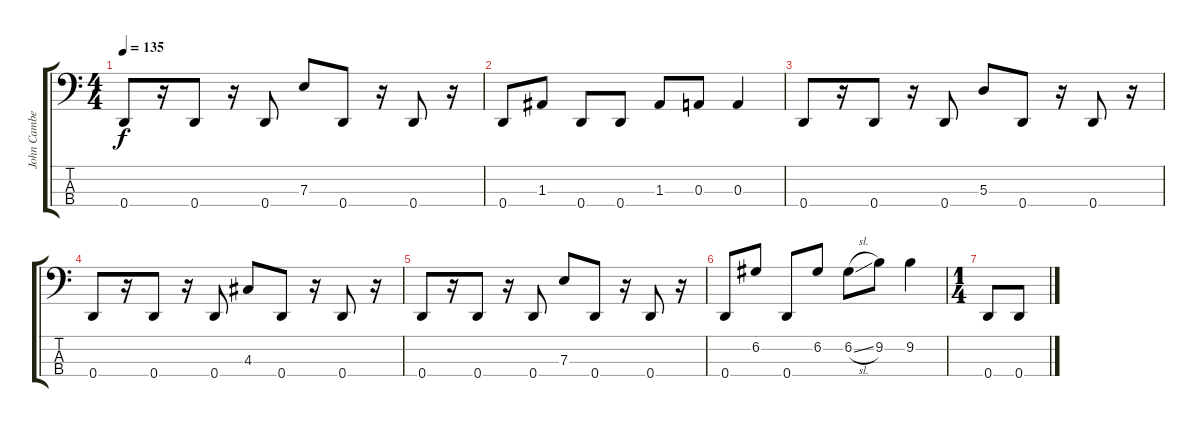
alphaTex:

\track ("John Cambell" "John Cambe") {instrument electricbasspick}
\staff {score tabs}
\tuning (G2 D2 A1 D1) {hide}
\ts (4 4)
\tempo 135
\clef f4
\ks c
0.4.8{dy f} r.16 0.4.8 r.16 0.4.8 7.3.8 0.4.8 r.16 0.4.8 r.16 |
0.4.8 1.3.8 0.4.8 0.4.8 1.3.8 0.3.8 0.3.4 |
0.4.8 r.16 0.4.8 r.16 0.4.8 5.3.8 0.4.8 r.16 0.4.8 r.16 |
0.4.8 r.16 0.4.8 r.16 0.4.8 4.3.8 0.4.8 r.16 0.4.8 r.16 |
0.4.8 r.16 0.4.8 r.16 0.4.8 7.3.8 0.4.8 r.16 0.4.8 r.16 |
0.4.8 6.2.8 0.4.8 6.2.8 6.2{sl}.8 9.2.8 9.2.4 |
\ts (1 4)
0.4.8 0.4.8
